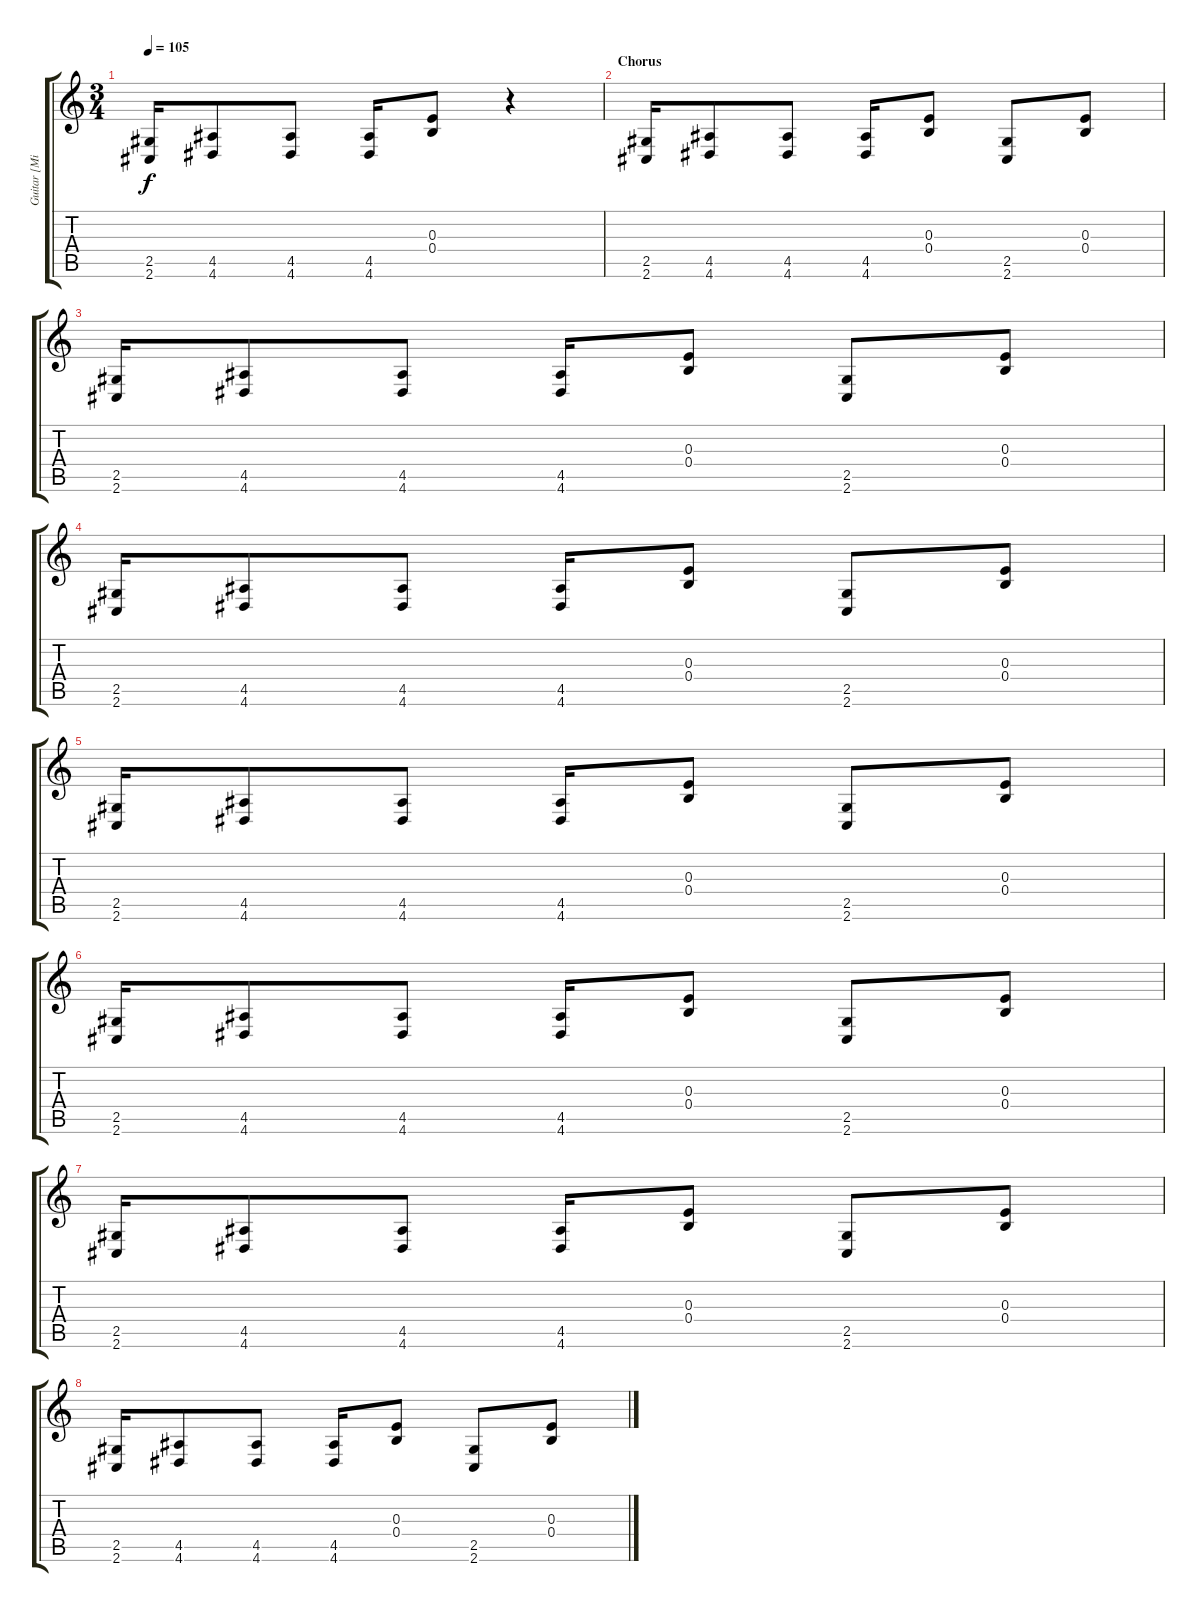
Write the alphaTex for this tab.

\track ("Guitar [Mike Smith]" "Guitar [Mi") {instrument distortionguitar}
\staff {score tabs}
\tuning (Db4 Ab3 E3 B2 Gb2 B1) {hide}
\ts (3 4)
\tempo 105
\clef g2
\ks c
(2.5 2.6).16{dy f} (4.5 4.6).8 (4.5 4.6).8 (4.5 4.6).16 (0.3 0.4).8 r.4 |
\section ("" "Chorus")
(2.5 2.6).16 (4.5 4.6).8 (4.5 4.6).8 (4.5 4.6).16 (0.3 0.4).8 (2.5 2.6).8 (0.3 0.4).8 |
(2.5 2.6).16 (4.5 4.6).8 (4.5 4.6).8 (4.5 4.6).16 (0.3 0.4).8 (2.5 2.6).8 (0.3 0.4).8 |
(2.5 2.6).16 (4.5 4.6).8 (4.5 4.6).8 (4.5 4.6).16 (0.3 0.4).8 (2.5 2.6).8 (0.3 0.4).8 |
(2.5 2.6).16 (4.5 4.6).8 (4.5 4.6).8 (4.5 4.6).16 (0.3 0.4).8 (2.5 2.6).8 (0.3 0.4).8 |
(2.5 2.6).16 (4.5 4.6).8 (4.5 4.6).8 (4.5 4.6).16 (0.3 0.4).8 (2.5 2.6).8 (0.3 0.4).8 |
(2.5 2.6).16 (4.5 4.6).8 (4.5 4.6).8 (4.5 4.6).16 (0.3 0.4).8 (2.5 2.6).8 (0.3 0.4).8 |
(2.5 2.6).16 (4.5 4.6).8 (4.5 4.6).8 (4.5 4.6).16 (0.3 0.4).8 (2.5 2.6).8 (0.3 0.4).8
